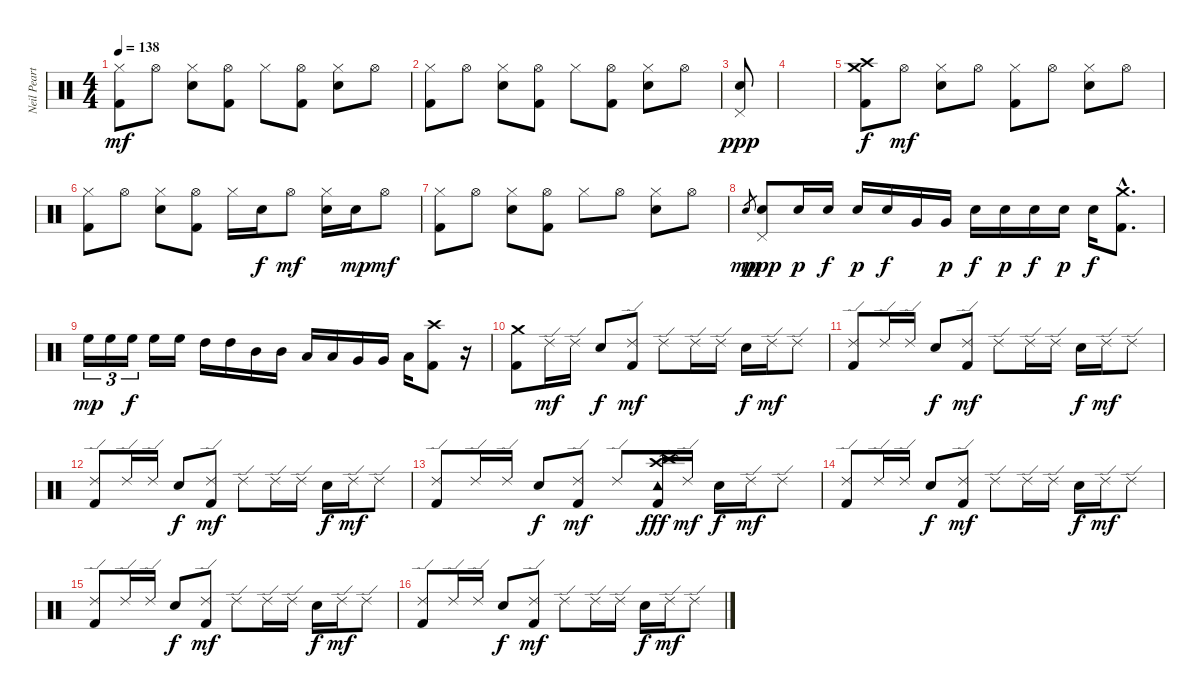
\track ("Neil Peart, Percusión" "Neil Peart") {instrument percussion}
\staff {score}
\articulation defaults
\ts (4 4)
\tempo 138
\clef neutral
\ks c
("Hi-Hat (closed)" "Kick (hit) 2").8{dy mf} "Hi-Hat (open)".8 ("Hi-Hat (closed)" "Electric Snare (hit)").8 ("Hi-Hat (open)" "Kick (hit) 2").8 "Hi-Hat (closed)".8 ("Hi-Hat (open)" "Kick (hit) 2").8 ("Hi-Hat (closed)" "Electric Snare (hit)").8 "Hi-Hat (open)".8 |
("Hi-Hat (closed)" "Kick (hit) 2").8 "Hi-Hat (open)".8 ("Hi-Hat (closed)" "Electric Snare (hit)").8 ("Hi-Hat (open)" "Kick (hit) 2").8 "Hi-Hat (closed)".8 ("Hi-Hat (open)" "Kick (hit) 2").8 ("Hi-Hat (closed)" "Electric Snare (hit)").8 "Hi-Hat (open)".8 |
("Pedal Hi-Hat (hit)" "Electric Snare (hit)").8{dy ppp} |
|
("Crash medium (hit)" "Crash high (hit)" "Kick (hit) 2").8{dy f} "Hi-Hat (open)".8{dy mf} ("Hi-Hat (closed)" "Electric Snare (hit)").8 "Hi-Hat (open)".8 ("Hi-Hat (closed)" "Kick (hit) 2").8 "Hi-Hat (open)".8 ("Hi-Hat (closed)" "Electric Snare (hit)").8 "Hi-Hat (open)".8 |
("Hi-Hat (closed)" "Kick (hit) 2").8 "Hi-Hat (open)".8 ("Hi-Hat (closed)" "Electric Snare (hit)").8 ("Hi-Hat (open)" "Kick (hit) 2").8 "Hi-Hat (closed)".16 "Electric Snare (hit)".16{dy f} "Hi-Hat (open)".8{dy mf} ("Hi-Hat (closed)" "Electric Snare (hit)").16 "Electric Snare (hit)".16{dy mp} "Hi-Hat (open)".8{dy mf} |
("Hi-Hat (closed)" "Kick (hit) 2").8 "Hi-Hat (open)".8 ("Hi-Hat (closed)" "Electric Snare (hit)").8 ("Hi-Hat (open)" "Kick (hit) 2").8 "Hi-Hat (closed)".8 "Hi-Hat (open)".8 ("Hi-Hat (closed)" "Electric Snare (hit)").8 "Hi-Hat (open)".8 |
"Electric Snare (hit)".8{gr dy mp} ("Pedal Hi-Hat (hit)" "Electric Snare (hit)").8{dy ppp} "Electric Snare (hit)".16{dy p} "Electric Snare (hit)".16{dy f} "Electric Snare (hit)".16{dy p} "Electric Snare (hit)".16{dy f} "Very Low Tom (hit)".16 "Very Low Tom (hit)".16{dy p} "Electric Snare (hit)".16{dy f} "Electric Snare (hit)".16{dy p} "Electric Snare (hit)".16{dy f} "Electric Snare (hit)".16{dy p} "Electric Snare (hit)".16{dy f} ("Crash medium (hit)"{hac} "Kick (hit) 2"{hac}).8{d} |
"High Floor Tom (hit)".16{tu (3 2) dy mp} "High Floor Tom (hit)".16{tu (3 2)} "High Floor Tom (hit)".16{tu (3 2) dy f} "High Floor Tom (hit)".16 "High Floor Tom (hit)".16 "High Tom (hit)".16 "High Tom (hit)".16 "Mid Tom (hit)".16 "Mid Tom (hit)".16 "Low Tom (hit)".16 "Low Tom (hit)".16 "Very Low Tom (hit)".16 "Very Low Tom (hit)".16 "Low Floor Tom (hit)".16 ("Crash high (hit)" "Kick (hit) 2").8 r.16 |
("Crash medium (hit)" "Kick (hit) 2").8 "Ride (edge) 2".16{dy mf} "Ride (edge) 2".16 "Electric Snare (hit)".8{dy f} ("Ride (edge) 2" "Kick (hit) 2").8{dy mf} "Ride (edge) 2".8 "Ride (edge) 2".16 "Ride (edge) 2".16 "Electric Snare (hit)".16{dy f} "Ride (edge) 2".16{dy mf} "Ride (edge) 2".8 |
("Ride (edge) 2" "Kick (hit) 2").8 "Ride (edge) 2".16 "Ride (edge) 2".16 "Electric Snare (hit)".8{dy f} ("Ride (edge) 2" "Kick (hit) 2").8{dy mf} "Ride (edge) 2".8 "Ride (edge) 2".16 "Ride (edge) 2".16 "Electric Snare (hit)".16{dy f} "Ride (edge) 2".16{dy mf} "Ride (edge) 2".8 |
("Ride (edge) 2" "Kick (hit) 2").8 "Ride (edge) 2".16 "Ride (edge) 2".16 "Electric Snare (hit)".8{dy f} ("Ride (edge) 2" "Kick (hit) 2").8{dy mf} "Ride (edge) 2".8 "Ride (edge) 2".16 "Ride (edge) 2".16 "Electric Snare (hit)".16{dy f} "Ride (edge) 2".16{dy mf} "Ride (edge) 2".8 |
("Ride (edge) 2" "Kick (hit) 2").8 "Ride (edge) 2".16 "Ride (edge) 2".16 "Electric Snare (hit)".8{dy f} ("Ride (edge) 2" "Kick (hit) 2").8{dy mf} "Ride (edge) 2".8 ("Crash high (hit)" "China (hit)" "Tambourine (hit)" "Kick (hit) 2").16{dy fff} "Ride (edge) 2".16{dy mf} "Electric Snare (hit)".16{dy f} "Ride (edge) 2".16{dy mf} "Ride (edge) 2".8 |
("Ride (edge) 2" "Kick (hit) 2").8 "Ride (edge) 2".16 "Ride (edge) 2".16 "Electric Snare (hit)".8{dy f} ("Ride (edge) 2" "Kick (hit) 2").8{dy mf} "Ride (edge) 2".8 "Ride (edge) 2".16 "Ride (edge) 2".16 "Electric Snare (hit)".16{dy f} "Ride (edge) 2".16{dy mf} "Ride (edge) 2".8 |
("Ride (edge) 2" "Kick (hit) 2").8 "Ride (edge) 2".16 "Ride (edge) 2".16 "Electric Snare (hit)".8{dy f} ("Ride (edge) 2" "Kick (hit) 2").8{dy mf} "Ride (edge) 2".8 "Ride (edge) 2".16 "Ride (edge) 2".16 "Electric Snare (hit)".16{dy f} "Ride (edge) 2".16{dy mf} "Ride (edge) 2".8 |
("Ride (edge) 2" "Kick (hit) 2").8 "Ride (edge) 2".16 "Ride (edge) 2".16 "Electric Snare (hit)".8{dy f} ("Ride (edge) 2" "Kick (hit) 2").8{dy mf} "Ride (edge) 2".8 "Ride (edge) 2".16 "Ride (edge) 2".16 "Electric Snare (hit)".16{dy f} "Ride (edge) 2".16{dy mf} "Ride (edge) 2".8
